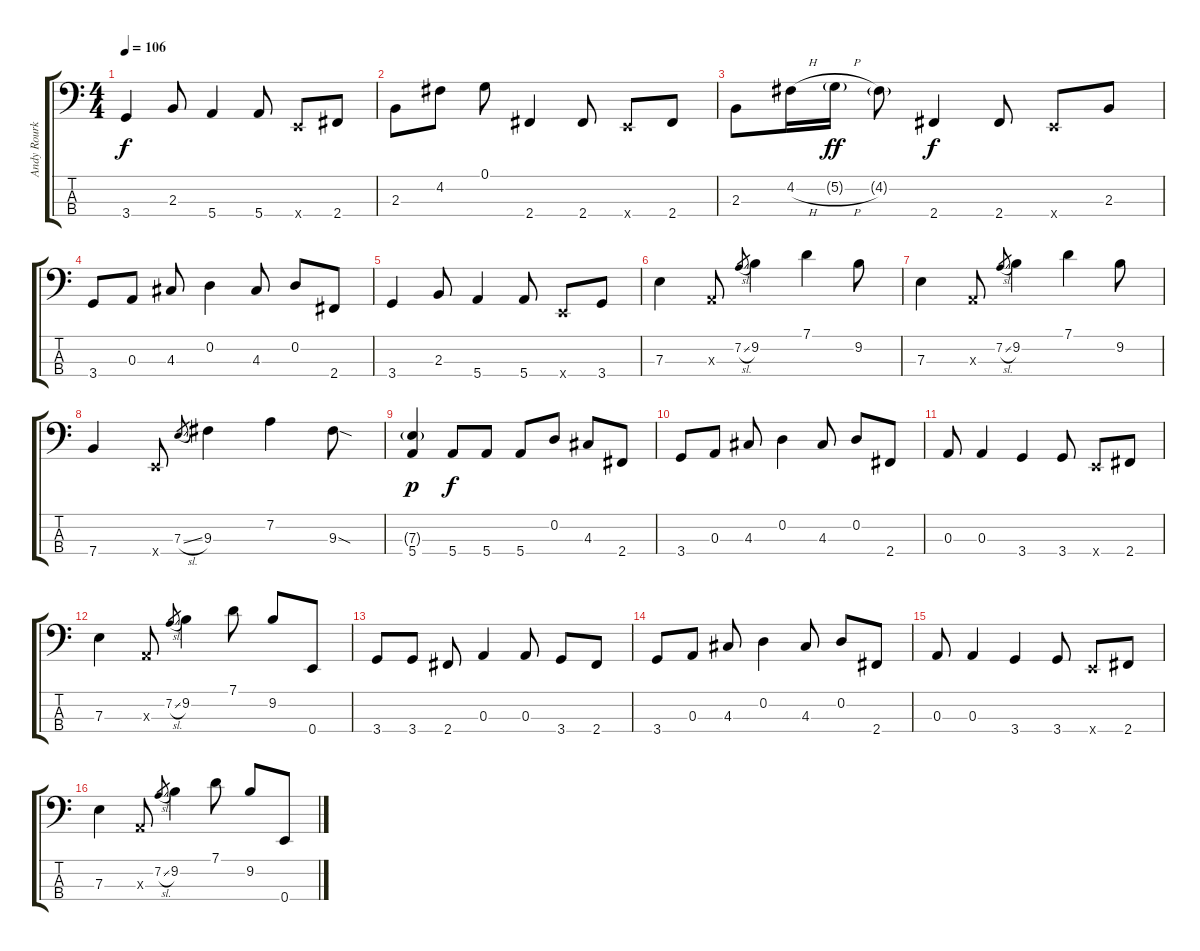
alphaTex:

\track ("Andy Rourke" "Andy Rourk") {instrument electricbasspick}
\staff {score tabs}
\tuning (G2 D2 A1 E1) {hide}
\ts (4 4)
\tempo 106
\clef f4
\ks c
3.4.4{dy f} 2.3.8 5.4.4 5.4.8 0.4{x}.8 2.4.8 |
2.3.8 4.2.8 0.1.8 2.4.4 2.4.8 0.4{x}.8 2.4.8 |
2.3.8 4.2{h}.16 5.2{h g}.16{dy ff} 4.2{g}.8 2.4.4{dy f} 2.4.8 0.4{x}.8 2.3.8 |
3.4.8 0.3.8 4.3.8 0.2.4 4.3.8 0.2.8 2.4.8 |
3.4.4 2.3.8 5.4.4 5.4.8 0.4{x}.8 3.4.8 |
7.3.4 0.3{x}.8 7.2{sl}.8{gr} 9.2.4 7.1.4 9.2.8 |
7.3.4 0.3{x}.8 7.2{sl}.8{gr} 9.2.4 7.1.4 9.2.8 |
7.4.4 0.4{x}.8 7.3{sl}.8{gr} 9.3.4 7.2.4 9.3{sod}.8 |
(7.3{g} 5.4).4{dy p} 5.4.8{dy f} 5.4.8 5.4.8 0.2.8 4.3.8 2.4.8 |
3.4.8 0.3.8 4.3.8 0.2.4 4.3.8 0.2.8 2.4.8 |
0.3.8 0.3.4 3.4.4 3.4.8 0.4{x}.8 2.4.8 |
7.3.4 0.3{x}.8 7.2{sl}.8{gr} 9.2.4 7.1.8 9.2.8 0.4.8 |
3.4.8 3.4.8 2.4.8 0.3.4 0.3.8 3.4.8 2.4.8 |
3.4.8 0.3.8 4.3.8 0.2.4 4.3.8 0.2.8 2.4.8 |
0.3.8 0.3.4 3.4.4 3.4.8 0.4{x}.8 2.4.8 |
7.3.4 0.3{x}.8 7.2{sl}.8{gr} 9.2.4 7.1.8 9.2.8 0.4.8
